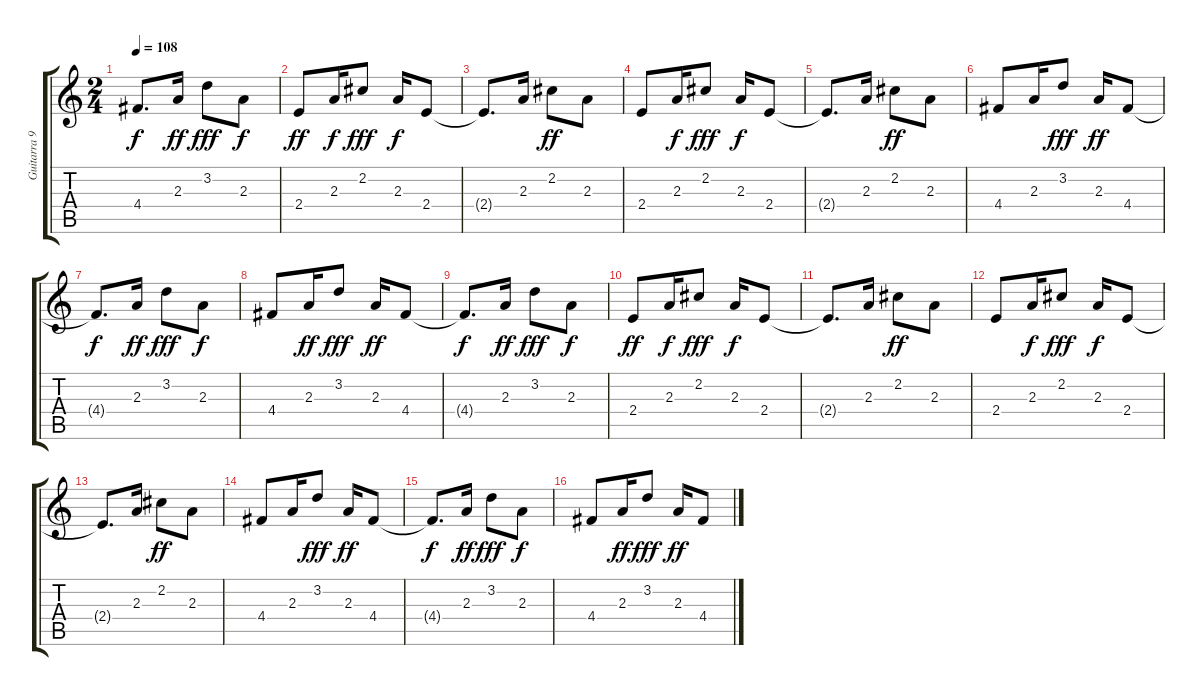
\track ("Guitarra 9" "Guitarra 9") {instrument electricguitarclean}
\staff {score tabs}
\tuning (E4 B3 G3 D3 A2 E2) {hide}
\ts (2 4)
\tempo 108
\clef g2
\ks c
4.4{t}.8{d dy f} 2.3.16{dy ff} 3.2.8{dy fff} 2.3.8{dy f} |
2.4.8{dy ff} 2.3.16{dy f} 2.2.8{dy fff} 2.3.16{dy f} 2.4.8 |
2.4{t}.8{d} 2.3.16 2.2.8{dy ff} 2.3.8 |
2.4.8 2.3.16{dy f} 2.2.8{dy fff} 2.3.16{dy f} 2.4.8 |
2.4{t}.8{d} 2.3.16 2.2.8{dy ff} 2.3.8 |
4.4.8 2.3.16 3.2.8{dy fff} 2.3.16{dy ff} 4.4.8 |
4.4{t}.8{d dy f} 2.3.16{dy ff} 3.2.8{dy fff} 2.3.8{dy f} |
4.4.8 2.3.16{dy ff} 3.2.8{dy fff} 2.3.16{dy ff} 4.4.8 |
4.4{t}.8{d dy f} 2.3.16{dy ff} 3.2.8{dy fff} 2.3.8{dy f} |
2.4.8{dy ff} 2.3.16{dy f} 2.2.8{dy fff} 2.3.16{dy f} 2.4.8 |
2.4{t}.8{d} 2.3.16 2.2.8{dy ff} 2.3.8 |
2.4.8 2.3.16{dy f} 2.2.8{dy fff} 2.3.16{dy f} 2.4.8 |
2.4{t}.8{d} 2.3.16 2.2.8{dy ff} 2.3.8 |
4.4.8 2.3.16 3.2.8{dy fff} 2.3.16{dy ff} 4.4.8 |
4.4{t}.8{d dy f} 2.3.16{dy ff} 3.2.8{dy fff} 2.3.8{dy f} |
4.4.8 2.3.16{dy ff} 3.2.8{dy fff} 2.3.16{dy ff} 4.4.8
